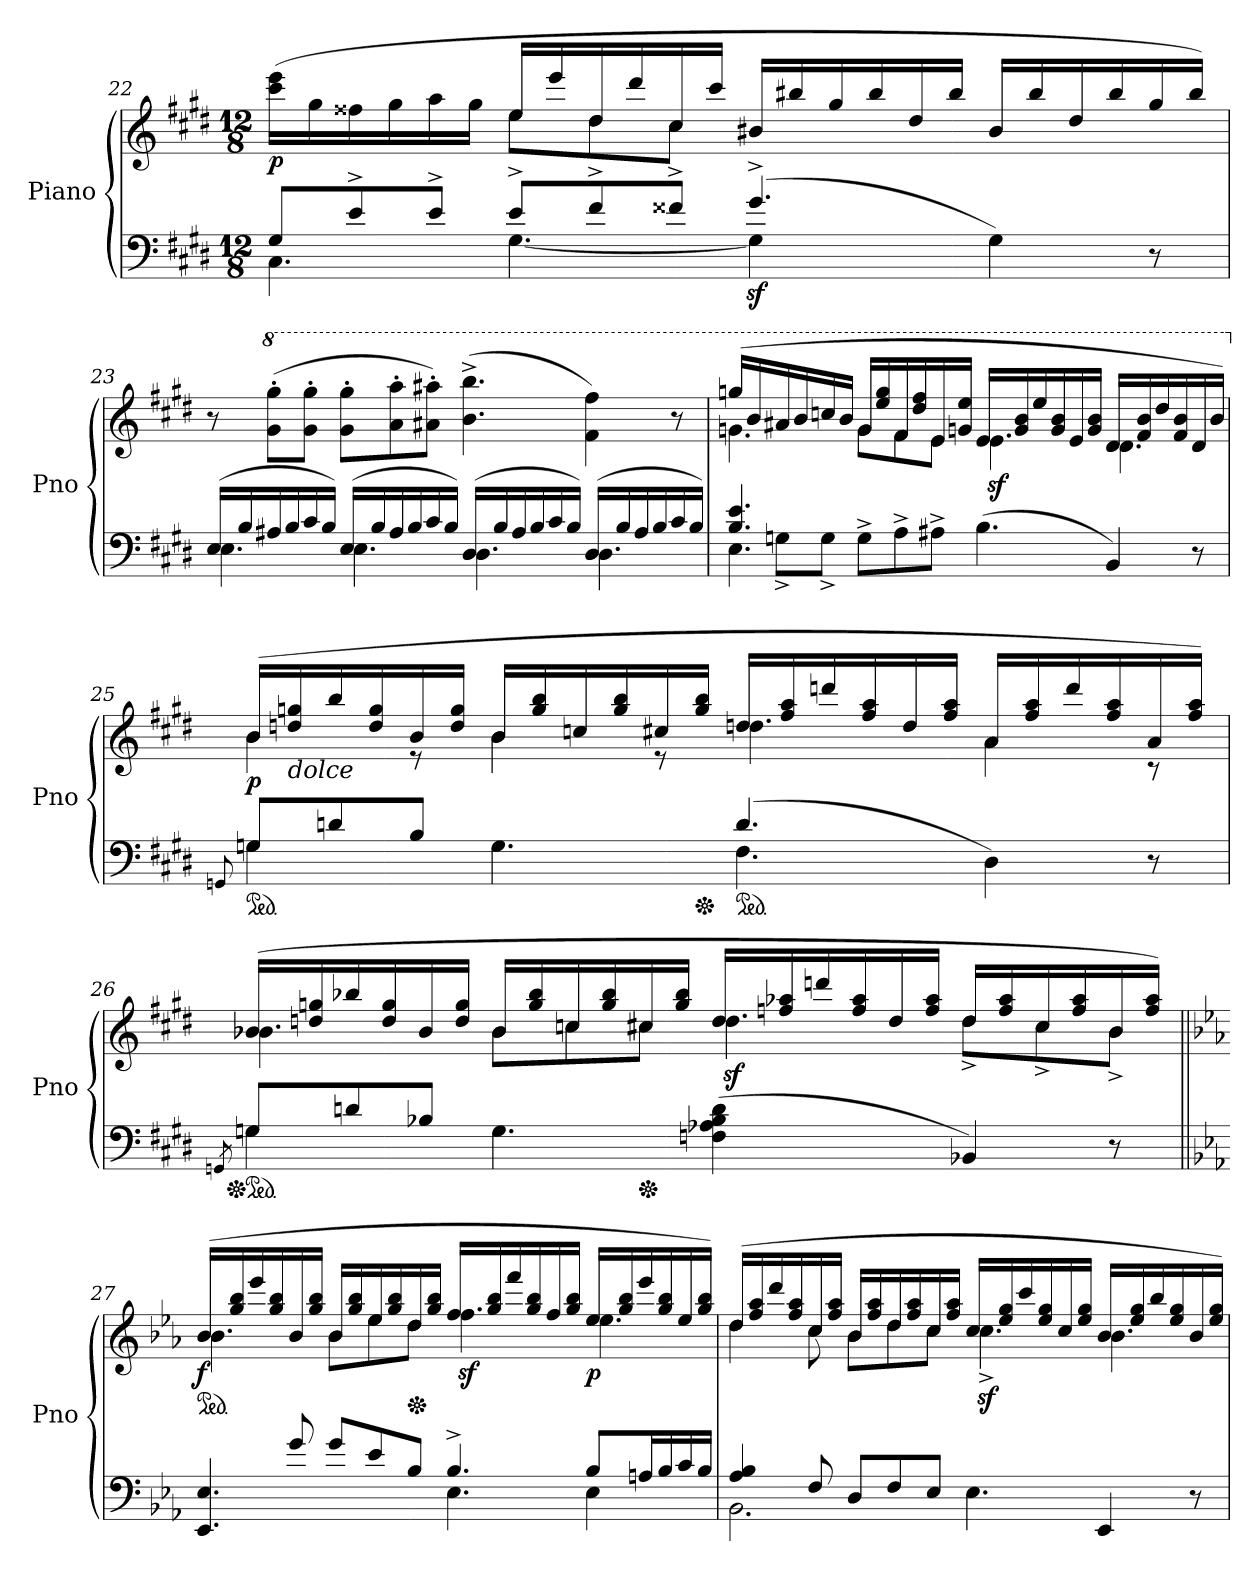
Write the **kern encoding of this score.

**kern	**kern	**dynam
*part2	*part1	*part1
*staff2	*staff1	*staff1
*I"Piano	*I"Piano	*
*I'Pno	*I'Pno	*
*clefF4	*clefG2	*
*k[f#c#g#d#]	*k[f#c#g#d#]	*
*c#:	*c#:	*
*M12/8	*M12/8	*
=22	=22	=22
*^	*^	*
8G#/L	4.C#\	(16ccc#\ 16eee\LL	4.ryy	p
.	.	16gg#\	.	.
8e^/	.	16ff##X\	.	.
.	.	16gg#\	.	.
8e^/J	.	16aa\	.	.
.	.	16gg#\JJ	.	.
8e^/L	[4.G#\	16ee/LL	8ee\L	.
.	.	16eee/	.	.
8f#^/	.	16dd#/	8dd#\	.
.	.	16ddd#/	.	.
8f##X^/J	.	16cc#/	8cc#\J	.
.	.	16ccc#/JJ	.	.
(4.g#^/	4G#z>\]	16b#X/LL	4.ryy	.
.	.	16bb#X/	.	.
.	.	16gg#/	.	.
.	.	16bb#/	.	.
.	8ryy	16dd#/	.	.
.	.	16bb#/JJ	.	.
4G#\)	4.ryy	16b#/LL	4.ryy	.
.	.	16bb#/	.	.
.	.	16dd#/	.	.
.	.	16bb#/	.	.
8r	.	16gg#/	.	.
.	.	16bb#/JJ)	.	.
*	*	*v	*v	*
=23	=23	=23	=23
(16E/LL	4.E\	8r	.
16B/	.	.	.
*	*	*8va	*
16A#X/	.	(8gg#'\ 8ggg#'\L	.
16B/	.	.	.
16c#/	.	8gg#'\ 8ggg#'\J	.
16B/JJ)	.	.	.
(16E/LL	4.E\	8gg#'\ 8ggg#'\L	.
16B/	.	.	.
16A#/	.	8aa'\ 8aaa'\	.
16B/	.	.	.
16c#/	.	8aa#X'\ 8aaa#X'\J)	.
16B/JJ)	.	.	.
(16D#/LL	4.D#\	(4.bb^\ 4.bbb^\	.
16B/	.	.	.
16A#/	.	.	.
16B/	.	.	.
16c#/	.	.	.
16B/JJ)	.	.	.
(16D#/LL	4.D#\	4ff#\ 4fff#\)	.
16B/	.	.	.
16A#/	.	.	.
16B/	.	.	.
16c#/	.	8r	.
16B/JJ)	.	.	.
=24	=24	=24	=24
*	*^	*^	*
4.B/ 4.e/	8ryy	4.E\	(16gggn/LL	4.ggn\	.
.	.	.	16bb/	.	.
.	8Gn^>\L	.	16aa#X/	.	.
.	.	.	16bb/	.	.
.	8G^>\J	.	16cccn/	.	.
.	.	.	16bb/JJ	.	.
4.ryy	8G^\L	4.ryy	16gg/LL	8gg\L	.
.	.	.	16eee/ 16ggg/	.	.
.	8A^\	.	16ff#/	8ff#\	.
.	.	.	16ddd#/ 16fff#/	.	.
.	8A#X^\J	.	16ee/	8ee\J	.
.	.	.	16ggn/ 16eee/JJ	.	.
4.ryy	(4.B\	2.ryy	16ee/LL	4.eez\	.
.	.	.	16gg/ 16bb/	.	.
.	.	.	16eee/	.	.
.	.	.	16gg/ 16bb/	.	.
.	.	.	16ee/	.	.
.	.	.	16gg/ 16bb/JJ	.	.
4.ryy	4BB/)	.	16dd#/LL	4.dd#\	.
.	.	.	16ff#/ 16bb/	.	.
.	.	.	16ddd#/	.	.
.	.	.	16ff#/ 16bb/	.	.
.	8r	.	16dd#/	.	.
.	.	.	16bb/JJ)	.	.
=25	=25	=25	=25	=25	=25
.	8qqGGn/	.	.	.	.
*	*	*	*X8va	*	*
*ped	*	*	*	*	*
8Gn/L	4G\	2ryy	(16b/LL	4b\	p
!	!	!	!LO:TX:b:i:t=dolce	!	!
.	.	.	16ddn/ 16ggn/	.	.
8dn/	.	.	16bb/	.	.
.	.	.	16dd/ 16gg/	.	.
8B/J	8ryy	.	16b/	8r	.
.	.	.	16dd/ 16gg/JJ	.	.
4.ryy	4.G\	.	16b/LL	4b\	.
.	.	.	16gg/ 16bb/	.	.
.	.	8.ryy	16ccn/	.	.
.	.	.	16gg/ 16bb/	.	.
.	.	.	16cc#X/	8r	.
*Xped	*	*	*	*	*
.	.	2ryy	16gg/ 16bb/JJ	.	.
*ped	*	*	*	*	*
(4.d/	4.F#\	.	16ddn/LL	4.dd\	.
.	.	.	16ff#/ 16aa/	.	.
.	.	.	16dddn/	.	.
.	.	.	16ff#/ 16aa/	.	.
.	.	.	16dd/	.	.
.	.	.	16ff#/ 16aa/JJ	.	.
4D#\)	4.ryy	.	16a/LL	4a\	.
.	.	4ryy	16ff#/ 16aa/	.	.
.	.	.	16ddd/	.	.
.	.	.	16ff#/ 16aa/	.	.
8r	.	.	16a/	8r	.
.	.	16ryy	16ff#/ 16aa/JJ)	.	.
=26	=26	=26	=26	=26	=26
.	8qGGn/	.	.	.	.
*Xped	*	*	*	*	*
*ped	*	*	*	*	*
8Gn/L	4G\	2ryy	(16b-X/LL	4.b-X\	.
.	.	.	16ddn/ 16ggn/	.	.
8dn/	.	.	16bb-X/	.	.
.	.	.	16dd/ 16gg/	.	.
8B-X/J	8ryy	.	16b-/	.	.
.	.	.	16dd/ 16gg/JJ	.	.
4.ryy	4.G\	.	16b-/LL	8b-\L	.
.	.	.	16gg/ 16bb-/	.	.
.	.	8ryy	16ccn/	8cc\	.
.	.	.	16gg/ 16bb-/	.	.
*Xped	*	*	*	*	*
.	.	2..ryy	16cc#X/	8cc#X\J	.
.	.	.	16gg/ 16bb-/JJ	.	.
(4Fn\ 4A-X\ 4B-\ 4d\	4.ryy	.	16dd/LL	4.ddz\	.
.	.	.	16ffn/ 16aa-X/	.	.
.	.	.	16dddn/	.	.
.	.	.	16ff/ 16aa-/	.	.
8ryy	.	.	16dd/	.	.
.	.	.	16ff/ 16aa-/JJ	.	.
4BB-X/)	4.ryy	.	16dd/LL	8dd^\L	.
.	.	.	16ff/ 16aa-/	.	.
.	.	.	16cc#/	8cc#^\	.
.	.	.	16ff/ 16aa-/	.	.
8r	.	.	16b-/	8b-^\J	.
.	.	.	16ff/ 16aa-/JJ)	.	.
*v	*v	*v	*	*	*
=27||	=27||	=27||	=27||
*k[b-e-a-]	*k[b-e-a-]	*	*
*E-:	*E-:	*	*
*^	*	*	*
*	*	*ped	*	*
4ryy	4.EE-/ 4.E-/	(16b-/LL	4.b-\	f
.	.	16gg/ 16bb-/	.	.
.	.	16eee-/	.	.
.	.	16gg/ 16bb-/	.	.
8g/	.	16b-/	.	.
.	.	16gg/ 16bb-/JJ	.	.
8g/L	4.ryy	16b-/LL	8b-\L	.
.	.	16gg/ 16bb-/	.	.
8e-/	.	16ee-/	8ee-\	.
.	.	16gg/ 16bb-/	.	.
*	*	*Xped	*	*
8B-/J	.	16dd/	8dd\J	.
.	.	16gg/ 16bb-/JJ	.	.
4.B-^/	4.E-\	16ff/LL	4.ffz\	.
.	.	16gg/ 16bb-/	.	.
.	.	16fff/	.	.
.	.	16gg/ 16bb-/	.	.
.	.	16ff/	.	.
.	.	16gg/ 16bb-/JJ	.	.
8B-/L	4E-\	16ee-/LL	4.ee-\	p
.	.	16gg/ 16bb-/	.	.
16An/L	.	16eee-/	.	.
16B-/	.	16gg/ 16bb-/	.	.
16c/	8ryy	16ee-/	.	.
16B-/JJ	.	16gg/ 16bb-/JJ)	.	.
=28	=28	=28	=28	=28
4A-/ 4B-/	2.BB-\	(16dd/LL	4dd\	.
.	.	16ff/ 16aa-/	.	.
.	.	16ddd/	.	.
.	.	16ff/ 16aa-/	.	.
8F/	.	16cc/	8cc\	.
.	.	16ff/ 16aa-/JJ	.	.
8D/L	.	16b-/LL	8b-\L	.
.	.	16ff/ 16aa-/	.	.
8F/	.	16dd/	8dd\	.
.	.	16ff/ 16aa-/	.	.
8E-/J	.	16cc/	8cc\J	.
.	.	16ff/ 16aa-/JJ	.	.
4.ryy	4.E-\	16cc/LL	4.ccz^\	.
.	.	16ee-/ 16gg/	.	.
.	.	16ccc/	.	.
.	.	16ee-/ 16gg/	.	.
.	.	16cc/	.	.
.	.	16ee-/ 16gg/JJ	.	.
4.ryy	4EE-/	16b-/LL	4.b-\	.
.	.	16ee-/ 16gg/	.	.
.	.	16bb-/	.	.
.	.	16ee-/ 16gg/	.	.
.	8r	16b-/	.	.
.	.	16ee-/ 16gg/JJ)	.	.
*v	*v	*	*	*
*	*v	*v	*
=	=	=
*-	*-	*-
